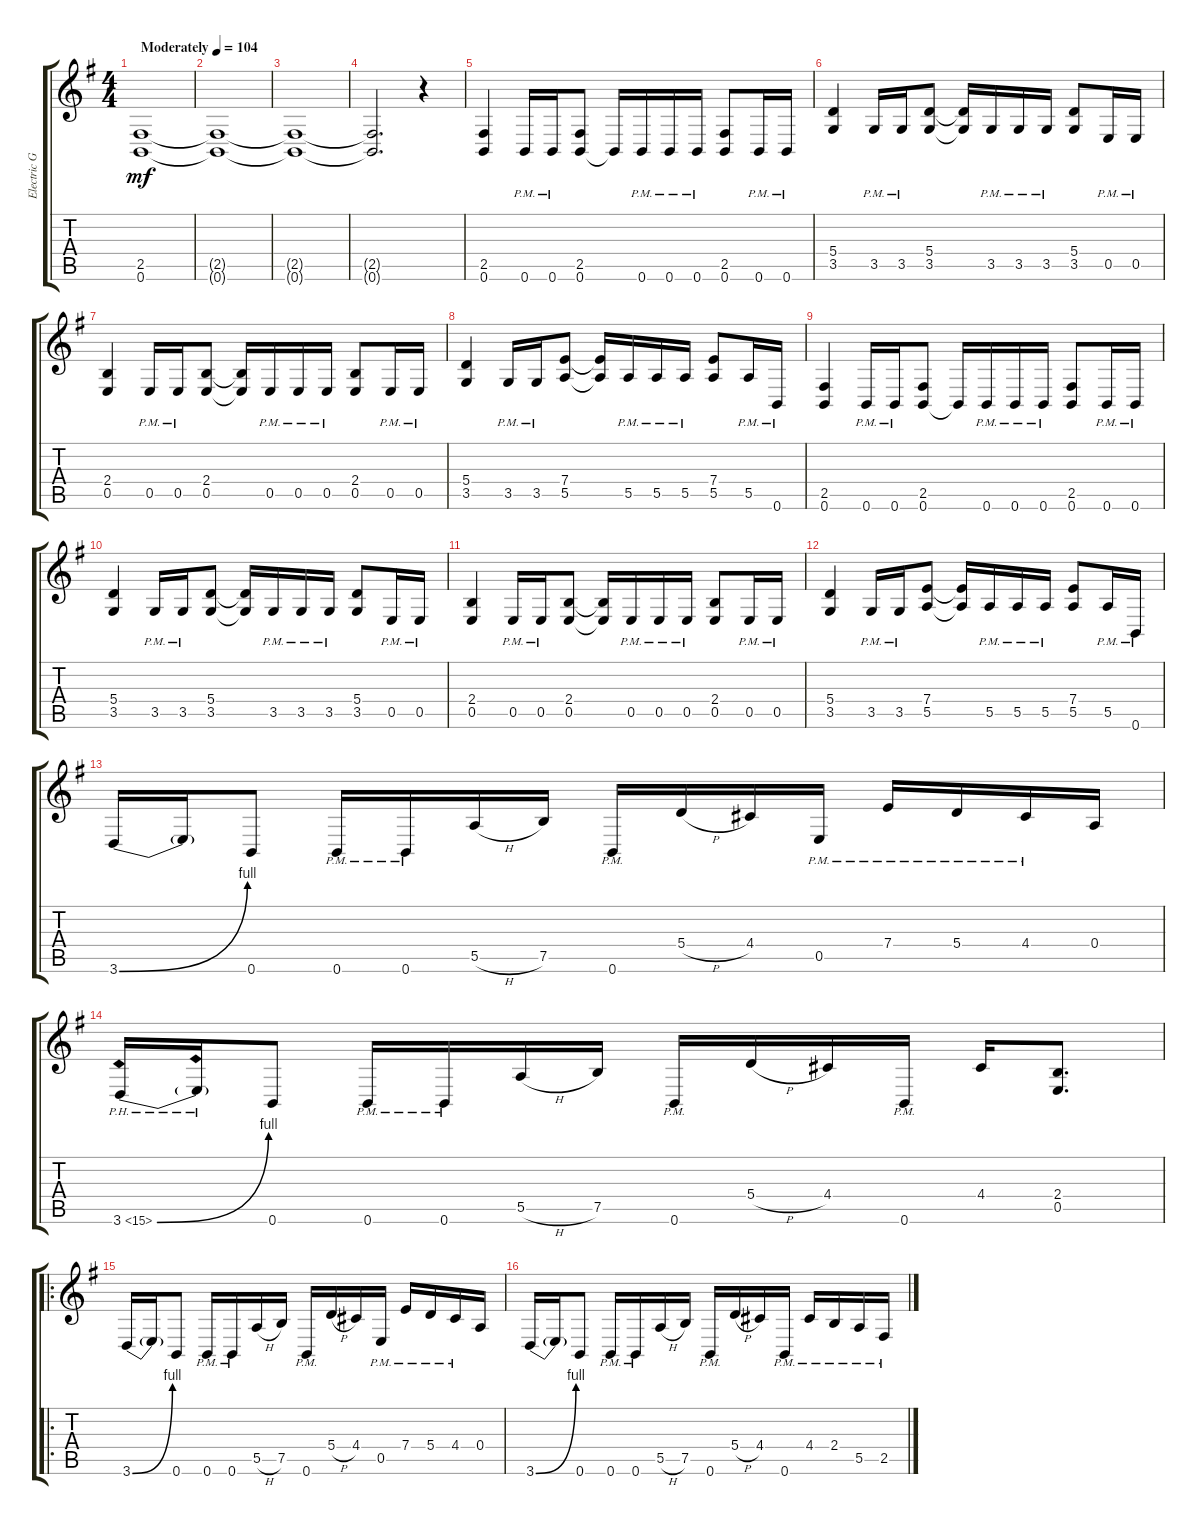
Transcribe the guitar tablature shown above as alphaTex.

\track ("Electric Guitar" "Electric G") {instrument distortionguitar}
\staff {score tabs}
\tuning (B3 Gb3 D3 A2 E2 B1) {hide}
\ts (4 4)
\tempo (104 "Moderately")
\clef g2
\ks eminor
(2.5 0.6).1{dy mf instrument distortionguitar} |
(2.5{t} 0.6{t}).1 |
(2.5{t} 0.6{t}).1 |
(2.5{t} 0.6{t}).2{d} r.4 |
(2.5 0.6).4 0.6{pm}.16 0.6{pm}.16 (2.5 0.6).8 0.6{t}.16 0.6{pm}.16 0.6{pm}.16 0.6{pm}.16 (2.5 0.6).8 0.6{pm}.16 0.6{pm}.16 |
(5.4 3.5).4 3.5{pm}.16 3.5{pm}.16 (5.4 3.5).8 (5.4{t} 3.5{t}).16 3.5{pm}.16 3.5{pm}.16 3.5{pm}.16 (5.4 3.5).8 0.5{pm}.16 0.5{pm}.16 |
(2.4 0.5).4 0.5{pm}.16 0.5{pm}.16 (2.4 0.5).8 (2.4{t} 0.5{t}).16 0.5{pm}.16 0.5{pm}.16 0.5{pm}.16 (2.4 0.5).8 0.5{pm}.16 0.5{pm}.16 |
(5.4 3.5).4 3.5{pm}.16 3.5{pm}.16 (7.4 5.5).8 (7.4{t} 5.5{t}).16 5.5{pm}.16 5.5{pm}.16 5.5{pm}.16 (7.4 5.5).8 5.5{pm}.16 0.6{pm}.16 |
(2.5 0.6).4 0.6{pm}.16 0.6{pm}.16 (2.5 0.6).8 0.6{t}.16 0.6{pm}.16 0.6{pm}.16 0.6{pm}.16 (2.5 0.6).8 0.6{pm}.16 0.6{pm}.16 |
(5.4 3.5).4 3.5{pm}.16 3.5{pm}.16 (5.4 3.5).8 (5.4{t} 3.5{t}).16 3.5{pm}.16 3.5{pm}.16 3.5{pm}.16 (5.4 3.5).8 0.5{pm}.16 0.5{pm}.16 |
(2.4 0.5).4 0.5{pm}.16 0.5{pm}.16 (2.4 0.5).8 (2.4{t} 0.5{t}).16 0.5{pm}.16 0.5{pm}.16 0.5{pm}.16 (2.4 0.5).8 0.5{pm}.16 0.5{pm}.16 |
(5.4 3.5).4 3.5{pm}.16 3.5{pm}.16 (7.4 5.5).8 (7.4{t} 5.5{t}).16 5.5{pm}.16 5.5{pm}.16 5.5{pm}.16 (7.4 5.5).8 5.5{pm}.16 0.6{pm}.16 |
3.6{be (bend 0 0 60 4)}.16 3.6{t}.16 0.6.8 0.6{pm}.16 0.6{pm}.16 5.5{h}.16 7.5.16 0.6{pm}.16 5.4{h}.16 4.4.16 0.5{pm}.16 7.4{pm}.16 5.4{pm}.16 4.4{pm}.16 0.4.16 |
3.6{be (bend 0 0 60 4) ph 12}.16 3.6{ph 12 t}.16 0.6.8 0.6{pm}.16 0.6{pm}.16 5.5{h}.16 7.5.16 0.6{pm}.16 5.4{h}.16 4.4.16 0.6{pm}.16 4.4.16 (2.4 0.5).8{d} |
\ro
3.6{be (bend 0 0 60 4)}.16 3.6{t}.16 0.6.8 0.6{pm}.16 0.6{pm}.16 5.5{h}.16 7.5.16 0.6{pm}.16 5.4{h}.16 4.4.16 0.5{pm}.16 7.4{pm}.16 5.4{pm}.16 4.4{pm}.16 0.4.16 |
3.6{be (bend 0 0 60 4)}.16 3.6{t}.16 0.6.8 0.6{pm}.16 0.6{pm}.16 5.5{h}.16 7.5.16 0.6{pm}.16 5.4{h}.16 4.4.16 0.6{pm}.16 4.4{pm}.16 2.4{pm}.16 5.5{pm}.16 2.5{pm}.16
